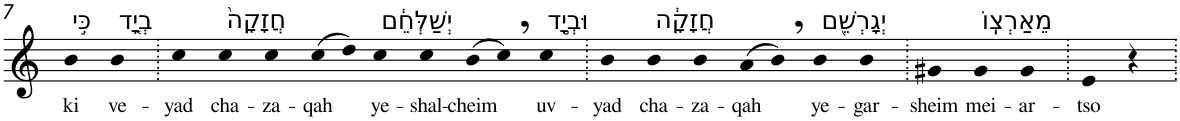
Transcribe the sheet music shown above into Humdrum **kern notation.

**kern	**text
*part1	*part1
*staff1	*staff1
*I"Piano	*
*I'Pno	*
!!LO:PB:g=z
*clefG2	*
*k[]	*
=7	=7
!LO:TX:a:t=כִּ֣י	!
!	!LO:LY:b
4b	ki
!LO:TX:a:t=בְיָ֤ד	!
!	!LO:LY:b
4b	ve-
=8.	=8.
!	!LO:LY:b
4cc	-yad
!LO:TX:a:t=חֲזָקָה֙	!
!	!LO:LY:b
4cc	cha-
!	!LO:LY:b
4cc	-za-
!	!LO:LY:b
(>8cc	-qah
8dd)	.
!LO:TX:a:t=יְשַׁלְּחֵ֔ם	!
!	!LO:LY:b
4cc	ye-
!	!LO:LY:b
4cc	-shal-
!	!LO:LY:b
(>8b	-cheim
8cc,)	.
!LO:TX:a:t=וּבְיָ֣ד	!
!	!LO:LY:b
4cc	uv-
=9.	=9.
!	!LO:LY:b
4b	-yad
!LO:TX:a:t=חֲזָקָ֔ה	!
!	!LO:LY:b
4b	cha-
!	!LO:LY:b
4b	-za-
!	!LO:LY:b
(>8a	-qah
8b,)	.
!LO:TX:a:t=יְגָרְשֵׁ֖ם	!
!	!LO:LY:b
4b	ye-
!	!LO:LY:b
4b	-gar-
=10.	=10.
!	!LO:LY:b
4g#X	-sheim
!LO:TX:a:t=מֵאַרְצֽוֹ	!
!	!LO:LY:b
4g#	mei-
!	!LO:LY:b
4g#	-ar-
=11.	=11.
!	!LO:LY:b
4e	-tso
4r	.
=.	=.
*-	*-
